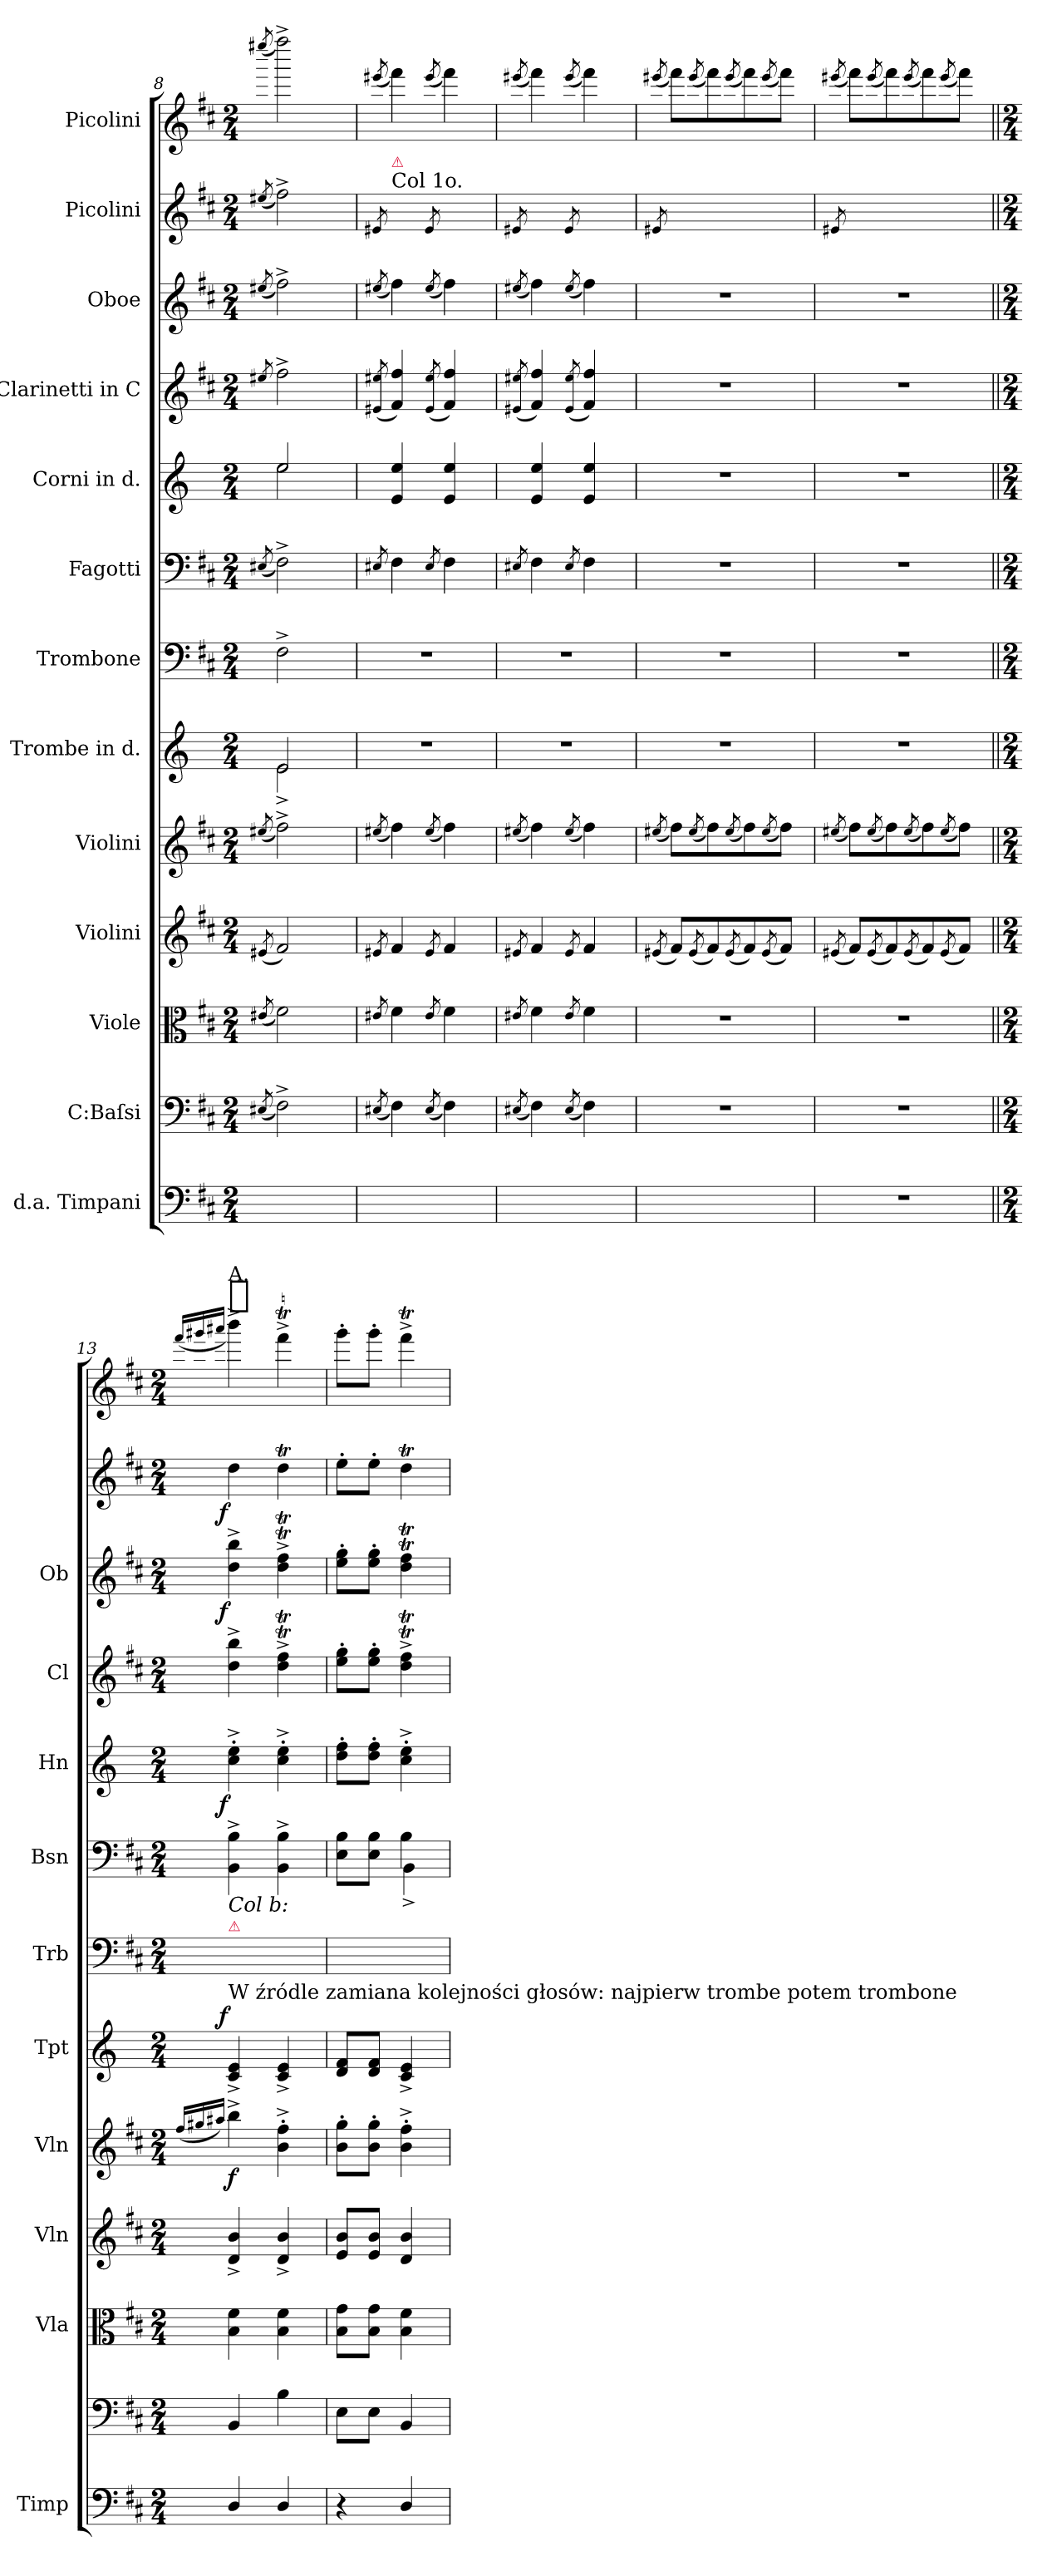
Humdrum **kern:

**kern	**kern	**kern	**kern	**kern	**dynam	**kern	**dynam	**kern	**kern	**kern	**dynam	**kern	**dynam	**kern	**dynam	**kern	**kern
*part13	*part12	*part11	*part10	*part9	*part9	*part8	*part8	*part7	*part6	*part5	*part5	*part4	*part4	*part3	*part3	*part2	*part1
*staff13	*staff12	*staff11	*staff10	*staff9	*staff9	*staff8	*staff8	*staff7	*staff6	*staff5	*staff5	*staff4	*staff4	*staff3	*staff3	*staff2	*staff1
*I"d.a. Timpani	*I"C:Baſsi	*I"Viole	*I"Violini	*I"Violini	*	*I"Trombe in d.	*	*I"Trombone	*I"Fagotti	*I"Corni in d.	*	*I"Clarinetti in C	*	*I"Oboe	*	*I"Picolini	*I"Picolini
*I'Timp	*	*I'Vla	*I'Vln	*I'Vln	*	*I'Tpt	*	*I'Trb	*I'Bsn	*I'Hn	*	*I'Cl	*	*I'Ob	*	*	*
*clefF4	*clefF4	*clefC3	*clefG2	*clefG2	*	*clefG2	*	*clefF4	*clefF4	*clefG2	*	*clefG2	*	*clefG2	*	*clefG2	*clefG2
*	*	*	*	*	*	*ITrd-1c-2	*	*	*	*ITrd-1c-2	*	*	*	*	*	*ITrd-8c-12	*ITrd-8c-12
*k[f#c#]	*k[f#c#]	*k[f#c#]	*k[f#c#]	*k[f#c#]	*	*k[f#c#]	*	*k[f#c#]	*k[f#c#]	*k[f#c#]	*	*k[f#c#]	*	*k[f#c#]	*	*k[f#c#]	*k[f#c#]
*b:	*b:	*b:	*b:	*b:	*	*b:	*	*b:	*b:	*b:	*	*b:	*	*b:	*	*b:	*b:
*M2/4	*M2/4	*M2/4	*M2/4	*M2/4	*	*M2/4	*	*M2/4	*M2/4	*M2/4	*	*M2/4	*	*M2/4	*	*M2/4	*M2/4
=8	=8	=8	=8	=8	=8	=8	=8	=8	=8	=8	=8	=8	=8	=8	=8	=8	=8
.	(8qE#X/	(8qe#X/	(8qe#X/	(8qee#X/	.	.	.	.	(8qE#X/	.	.	8qee#X/	.	(8qee#X/	.	(8qeee#X/	(8qeeeee#X/
*	*	*	*	*	*	*^	*	*	*	*^	*	*	*	*	*	*	*
2ryy	2F#^<\)	2f#\)	2f#/)	2ff#^\)	.	2f#/	2f#^\	.	2F#^<\	2F#^\)	2ff#/	2ff#\	.	2ff#^\	.	2ff#^<\)	.	2fff#^<\)	2fffff#^<\)
*	*	*	*	*	*	*v	*v	*	*	*	*v	*v	*	*	*	*	*	*	*
=9	=9	=9	=9	=9	=9	=9	=9	=9	=9	=9	=9	=9	=9	=9	=9	=9	=9
.	(8qE#X/	8qe#X/	8qe#X/	(8qee#X/	.	.	.	.	8qE#X/	.	.	(<8qe#X/ 8qee#X/	.	(8qee#X/	.	8qee#X/	(8qeeee#X/
!	!	!	!	!	!	!	!	!	!	!	!	!	!	!	!	!LO:TX:a:t=Col 1o.	!
!	!	!	!	!	!	!	!	!	!	!	!	!	!	!	!	!LO:TX:a:color=crimson:t=⚠	!
2ryy	4F#\)	4f#\	4f#/	4ff#\)	.	2r	.	2r	4F#\	4f#/ 4ff#/	.	4f#/ 4ff#/)	.	4ff#\)	.	4ff#/yy	4ffff#\)
.	(8qE#/	8qe#/	8qe#/	(8qee#/	.	.	.	.	8qE#/	.	.	(8qe#/ 8qee#/	.	(8qee#/	.	8qee#/	(8qeeee#/
.	4F#\)	4f#\	4f#/	4ff#\)	.	.	.	.	4F#\	4f#/ 4ff#/	.	4f#/ 4ff#/)	.	4ff#\)	.	4ff#/yy	4ffff#\)
=10	=10	=10	=10	=10	=10	=10	=10	=10	=10	=10	=10	=10	=10	=10	=10	=10	=10
.	(8qE#X/	8qe#X/	8qe#X/	(8qee#X/	.	.	.	.	8qE#X/	.	.	(8qe#X/ 8qee#X/	.	(8qee#X/	.	8qee#X/	(8qeeee#X/
2ryy	4F#\)	4f#\	4f#/	4ff#\)	.	2r	.	2r	4F#\	4f#/ 4ff#/	.	4f#/ 4ff#/)	.	4ff#\)	.	4ff#/yy	4ffff#\)
.	(8qE#/	8qe#/	8qe#/	(8qee#/	.	.	.	.	8qE#/	.	.	(8qe#/ 8qee#/	.	(8qee#/	.	8qee#/	(8qeeee#/
.	4F#\)	4f#\	4f#/	4ff#\)	.	.	.	.	4F#\	4f#/ 4ff#/	.	4f#/ 4ff#/)	.	4ff#\)	.	4ff#/yy	4ffff#\)
=11	=11	=11	=11	=11	=11	=11	=11	=11	=11	=11	=11	=11	=11	=11	=11	=11	=11
.	.	.	(8qe#X/	(8qee#X/	.	.	.	.	.	.	.	.	.	.	.	8qee#X/	(8qeeee#X/
2ryy	2r	2r	8f#/L)	8ff#\L)	.	2r	.	2r	2r	2r	.	2r	.	2r	.	8ff#/Lyy	8ffff#\L)
.	.	.	(8qe#/	(8qee#/	.	.	.	.	.	.	.	.	.	.	.	8qee#/	(8qeeee#/
.	.	.	8f#/)	8ff#\)	.	.	.	.	.	.	.	.	.	.	.	8ff#/yy	8ffff#\)
.	.	.	(8qe#/	(8qee#/	.	.	.	.	.	.	.	.	.	.	.	8qee#/	(8qeeee#/
.	.	.	8f#/)	8ff#\)	.	.	.	.	.	.	.	.	.	.	.	8ff#/yy	8ffff#\)
.	.	.	(8qe#/	(8qee#/	.	.	.	.	.	.	.	.	.	.	.	8qee#/	(8qeeee#/
.	.	.	8f#/J)	8ff#\J)	.	.	.	.	.	.	.	.	.	.	.	8ff#/Jyy	8ffff#\J)
=12	=12	=12	=12	=12	=12	=12	=12	=12	=12	=12	=12	=12	=12	=12	=12	=12	=12
.	.	.	(8qe#X/	(8qee#X/	.	.	.	.	.	.	.	.	.	.	.	8qee#X/	(8qeeee#X/
2r	2r	2r	8f#/L)	8ff#\L)	.	2r	.	2r	2r	2r	.	2r	.	2r	.	8ff#/Lyy	8ffff#\L)
.	.	.	(8qe#/	(8qee#/	.	.	.	.	.	.	.	.	.	.	.	8qee#/	(8qeeee#/
.	.	.	8f#/)	8ff#\)	.	.	.	.	.	.	.	.	.	.	.	8ff#/yy	8ffff#\)
.	.	.	(8qe#/	(8qee#/	.	.	.	.	.	.	.	.	.	.	.	8qee#/	(8qeeee#/
.	.	.	8f#/)	8ff#\)	.	.	.	.	.	.	.	.	.	.	.	8ff#/yy	8ffff#\)
.	.	.	(8qe#/	(8qee#/	.	.	.	.	.	.	.	.	.	.	.	8qee#/	(8qeeee#/
.	.	.	8f#/J)	8ff#\J)	.	.	.	.	.	.	.	.	.	.	.	8ff#/Jyy	8ffff#\J)
=13||	=13||	=13||	=13||	=13||	=13||	=13||	=13||	=13||	=13||	=13||	=13||	=13||	=13||	=13||	=13||	=13||	=13||
*M2/4	*M2/4	*M2/4	*M2/4	*M2/4	*	*M2/4	*	*M2/4	*M2/4	*M2/4	*	*M2/4	*	*M2/4	*	*M2/4	*M2/4
.	.	.	.	(16qqff#/LL	.	.	.	.	.	.	.	.	.	.	.	.	(16qqffff#/LL
.	.	.	.	16qqgg#X/	.	.	.	.	.	.	.	.	.	.	.	.	16qqgggg#X/
.	.	.	.	16qqaa#X/JJ)	.	.	.	.	.	.	.	.	.	.	.	.	16qqaaaa#X/JJ
!	!	!	!	!	!	!	!	!	!	!	!	!	!	!	!	!	!LO:TX:a:t=[segno]
!	!	!	!	!	!	!	!	!	!	!	!	!	!	!	!	!	!LO:TX:a:t=A.
!	!	!	!	!	!	!	!	!LO:TX:a:color=crimson:t=⚠	!	!	!	!	!	!	!	!	!
!	!	!	!	!	!	!	!	!LO:TX:a:i:t=Col b&colon;	!	!	!	!	!	!	!	!	!
!	!	!	!	!	!	!LO:TX:a:t=W źródle zamiana kolejności głosów&colon; najpierw trombe potem trombone	!	!	!	!	!	!	!	!	!	!	!
!	!	!	!	!	!	!	!LO:DY:a:rj	!	!	!	!LO:DY:rj	!	!LO:DY:a:rj	!	!LO:DY:a:rj	!	!
4D/	4BB/	4B\ 4f#\	4d^/ 4b^/	4bb^<\	f	4d^>/ 4f#^>/	f	4BB/yy	4BB^<\ 4B^<\	4dd'^<\ 4ff#'^<\	f	4dd^<\ 4bb^<\	f	4dd^<\ 4bb^<\	f	4ddd\	4bbbb^<\)
4D/	4B\	4B\ 4f#\	4d^/ 4b^/	4b'^<\ 4ff#'^<\	.	4d^>/ 4f#^>/	.	4B\yy	4BB^<\ 4B^<\	4dd'^<\ 4ff#'^<\	.	4ddT^<\ 4ff#T^<\	.	4ddT^<\ 4ff#T^<\	.	4dddT\	4ffff#t^<\
=14	=14	=14	=14	=14	=14	=14	=14	=14	=14	=14	=14	=14	=14	=14	=14	=14	=14
*	*	*	*	*	*	*	*	*	*^	*	*	*	*	*	*	*	*
4r	8E\L	8B\ 8g\L	8e/ 8b/L	8b'\ 8gg'\L	.	8e/ 8g/L	.	8E\Lyy	8E\ 8B\L	4ryy	8ee'\ 8gg'\L	.	8ee'\ 8gg'\L	.	8ee'\ 8gg'\L	.	8eee'\L	8gggg'\L
.	8E\J	8B\ 8g\J	8e/ 8b/J	8b'\ 8gg'\J	.	8e/ 8g/J	.	8E\Jyy	8E\ 8B\J	.	8ee'\ 8gg'\J	.	8ee'\ 8gg'\J	.	8ee'\ 8gg'\J	.	8eee'\J	8gggg'\J
4D/	4BB/	4B\ 4f#\	4d/ 4b/	4b'^<\ 4ff#'^<\	.	4d^>/ 4f#^>/	.	4BB/yy	4B\	4BB^\	4dd'^<\ 4ff#'^<\	.	4ddT^<\ 4ff#T^<\	.	4ddT\ 4ff#T\	.	4dddT\	4ffff#t^<\
*	*	*	*	*	*	*	*	*	*v	*v	*	*	*	*	*	*	*	*
=	=	=	=	=	=	=	=	=	=	=	=	=	=	=	=	=	=
*-	*-	*-	*-	*-	*-	*-	*-	*-	*-	*-	*-	*-	*-	*-	*-	*-	*-
